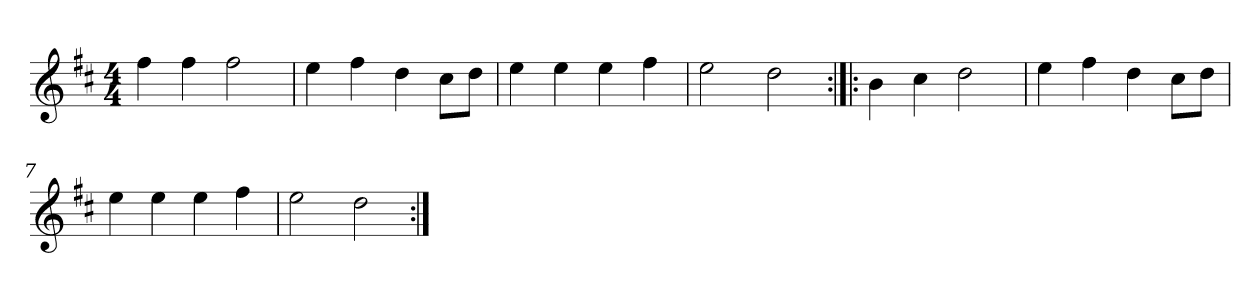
**kern
*part1
*staff1
*clefG2
*k[f#c#]
*D:
*M4/4
*MM200
=1
4ff#\
4ff#\
2ff#\
=2
4ee\
4ff#\
4dd\
8cc#\L
8dd\J
=3
4ee\
4ee\
4ee\
4ff#\
=4
2ee\
2dd\
=5:|!|:
4b\
4cc#\
2dd\
=6
4ee\
4ff#\
4dd\
8cc#\L
8dd\J
=7
4ee\
4ee\
4ee\
4ff#\
=8
2ee\
2dd\
=:|!
*-
